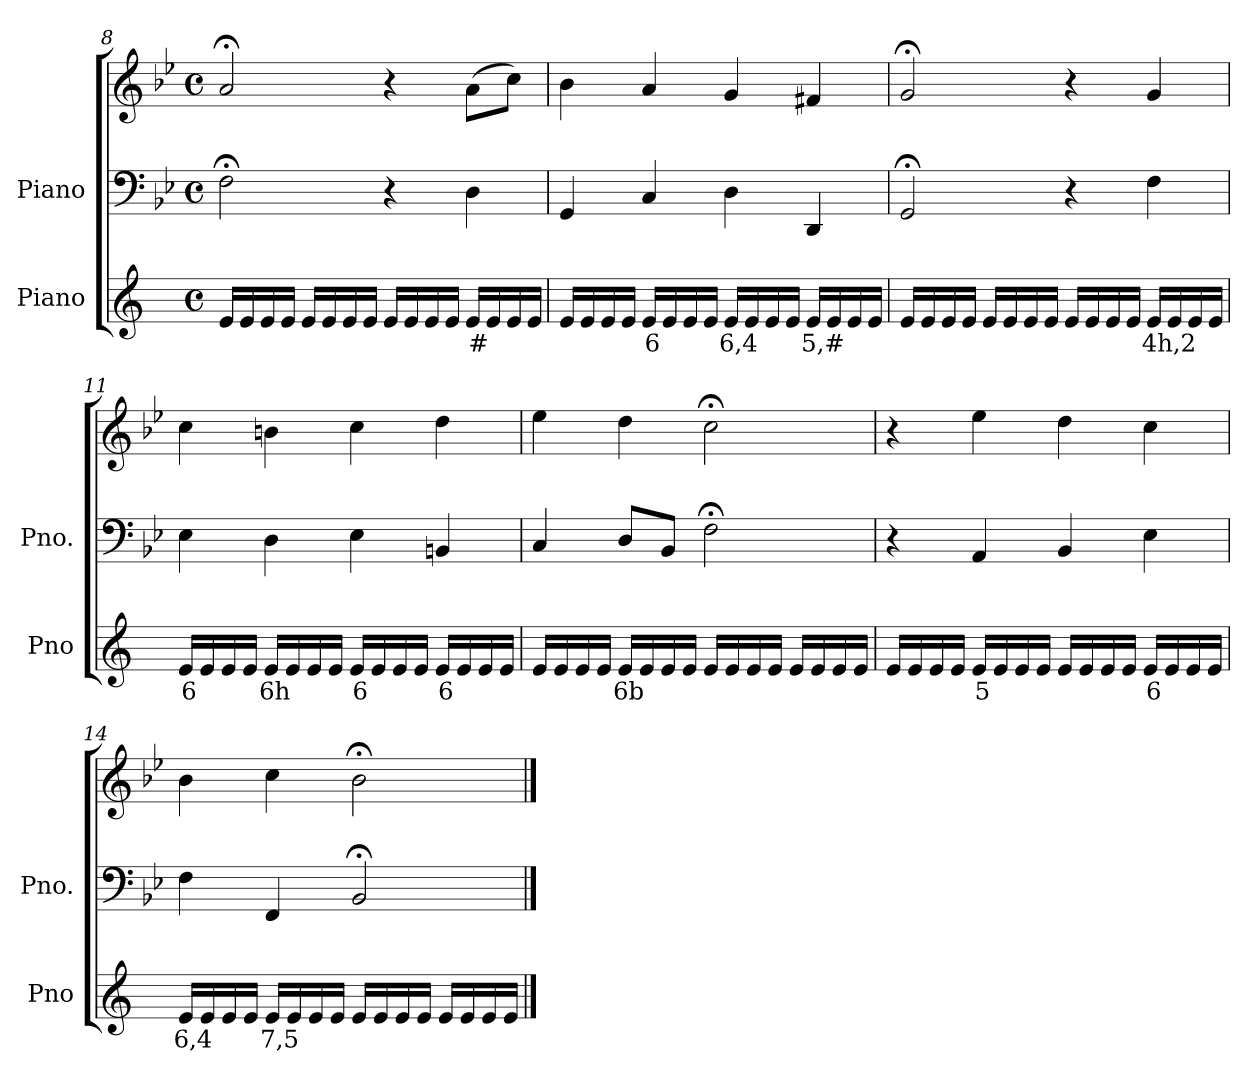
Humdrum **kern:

**kern	**text	**kern	**kern
*part2	*part2	*part1	*part1
*staff3	*staff3	*staff2	*staff1
*I"Piano	*	*I"Piano	*
*I'Pno	*	*I'Pno.	*
*clefG2	*	*clefF4	*clefG2
*k[]	*	*k[b-e-]	*k[b-e-]
*M4/4	*	*M4/4	*M4/4
*met(c)	*	*met(c)	*met(c)
=8	=8	=8	=8
16e/LL	.	2F;<\	2a;</
16e/	.	.	.
16e/	.	.	.
16e/JJ	.	.	.
16e/LL	.	.	.
16e/	.	.	.
16e/	.	.	.
16e/JJ	.	.	.
16e/LL	.	4r	4r
16e/	.	.	.
16e/	.	.	.
16e/JJ	.	.	.
!	!LO:LY:b	!	!
16e/LL	#	4D\	(>8a\L
16e/	.	.	.
16e/	.	.	8cc\J)
16e/JJ	.	.	.
=9	=9	=9	=9
16e/LL	.	4GG/	4b-\
16e/	.	.	.
16e/	.	.	.
16e/JJ	.	.	.
!	!LO:LY:b	!	!
16e/LL	6	4C/	4a/
16e/	.	.	.
16e/	.	.	.
16e/JJ	.	.	.
!	!LO:LY:b	!	!
16e/LL	6,4	4D\	4g/
16e/	.	.	.
16e/	.	.	.
16e/JJ	.	.	.
!	!LO:LY:b	!	!
16e/LL	5,#	4DD/	4f#X/
16e/	.	.	.
16e/	.	.	.
16e/JJ	.	.	.
=10	=10	=10	=10
16e/LL	.	2GG;</	2g;</
16e/	.	.	.
16e/	.	.	.
16e/JJ	.	.	.
16e/LL	.	.	.
16e/	.	.	.
16e/	.	.	.
16e/JJ	.	.	.
16e/LL	.	4r	4r
16e/	.	.	.
16e/	.	.	.
16e/JJ	.	.	.
!	!LO:LY:b	!	!
16e/LL	4h,2	4F\	4g/
16e/	.	.	.
16e/	.	.	.
16e/JJ	.	.	.
=11	=11	=11	=11
!	!LO:LY:b	!	!
16e/LL	6	4E-\	4cc\
16e/	.	.	.
16e/	.	.	.
16e/JJ	.	.	.
!	!LO:LY:b	!	!
16e/LL	6h	4D\	4bn\
16e/	.	.	.
16e/	.	.	.
16e/JJ	.	.	.
!	!LO:LY:b	!	!
16e/LL	6	4E-\	4cc\
16e/	.	.	.
16e/	.	.	.
16e/JJ	.	.	.
!	!LO:LY:b	!	!
16e/LL	6	4BBn/	4dd\
16e/	.	.	.
16e/	.	.	.
16e/JJ	.	.	.
=12	=12	=12	=12
16e/LL	.	4C/	4ee-\
16e/	.	.	.
16e/	.	.	.
16e/JJ	.	.	.
!	!LO:LY:b	!	!
16e/LL	6b	8D/L	4dd\
16e/	.	.	.
!	!LO:LY:b	!	!
16e/	_	8BB-/J	.
16e/JJ	.	.	.
16e/LL	.	2F;<\	2cc;<\
16e/	.	.	.
16e/	.	.	.
16e/JJ	.	.	.
16e/LL	.	.	.
16e/	.	.	.
16e/	.	.	.
16e/JJ	.	.	.
=13	=13	=13	=13
16e/LL	.	4r	4r
16e/	.	.	.
16e/	.	.	.
16e/JJ	.	.	.
!	!LO:LY:b	!	!
16e/LL	5	4AA/	4ee-\
16e/	.	.	.
16e/	.	.	.
16e/JJ	.	.	.
16e/LL	.	4BB-/	4dd\
16e/	.	.	.
16e/	.	.	.
16e/JJ	.	.	.
!	!LO:LY:b	!	!
16e/LL	6	4E-\	4cc\
16e/	.	.	.
16e/	.	.	.
16e/JJ	.	.	.
=14	=14	=14	=14
!	!LO:LY:b	!	!
16e/LL	6,4	4F\	4b-\
16e/	.	.	.
16e/	.	.	.
16e/JJ	.	.	.
!	!LO:LY:b	!	!
16e/LL	7,5	4FF/	4cc\
16e/	.	.	.
16e/	.	.	.
16e/JJ	.	.	.
16e/LL	.	2BB-;</	2b-;<\
16e/	.	.	.
16e/	.	.	.
16e/JJ	.	.	.
16e/LL	.	.	.
16e/	.	.	.
16e/	.	.	.
16e/JJ	.	.	.
==	==	==	==
*-	*-	*-	*-
